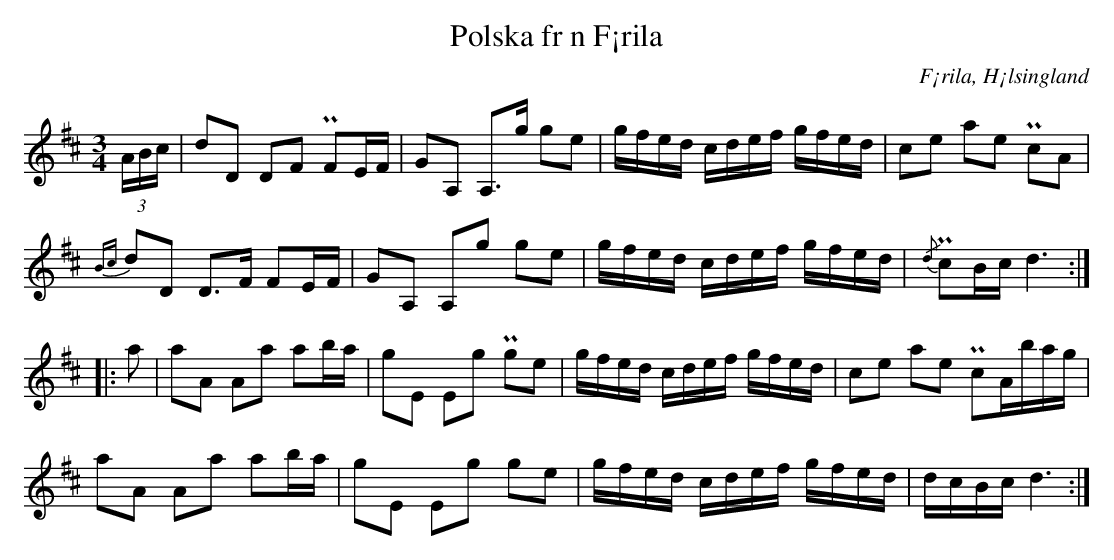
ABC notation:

X:1
T:Polska fr n F¡rila
O:F¡rila, H¡lsingland
M:3/4
L:1/16
U:t=turn
K:D
(3ABc | d2D2 D2F2 PF2EF | G2A,2 A,2>g2 g2e2 | gfed cdef gfed | c2e2 a2e2 Pc2A2 |
{Bc}d2D2 D2>F2 F2EF | G2A,2 A,2g2 g2e2 | gfed cdef gfed | {/d}Pc2Bc d6 ::
a2 | a2A2 A2a2 a2ba | g2E2 E2g2 Pg2e2 | gfed cdef gfed | c2e2 a2e2 Pc2A5/6b1/6a4/6g2/6 |
a2A2 A2a2 a2ba | g2E2 E2g2 g2e2 | gfed cdef gfed | dcBc d6 :|
